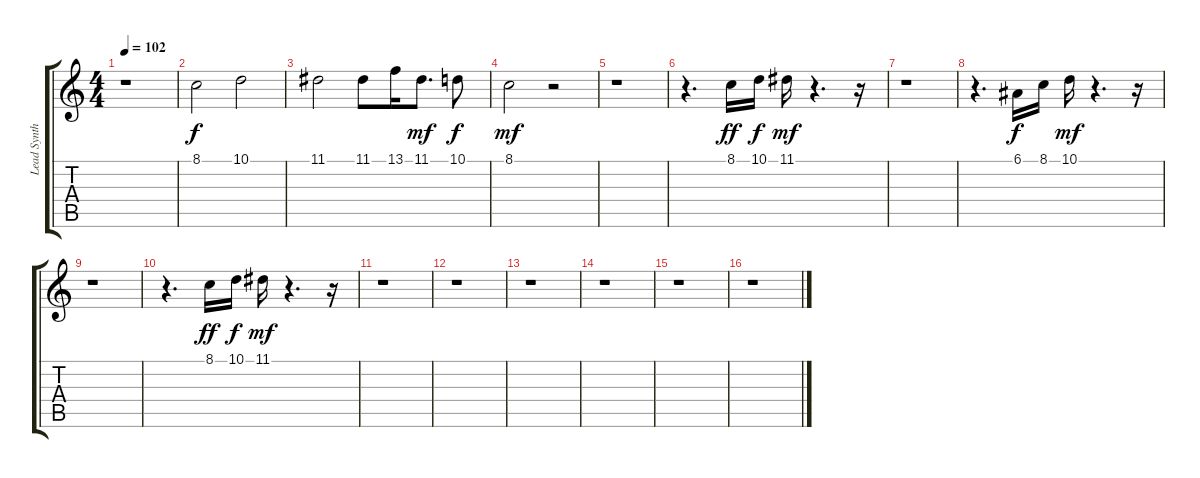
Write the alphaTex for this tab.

\track ("Lead Synth" "Lead Synth") {instrument pad3polysynth}
\staff {score tabs}
\tuning (E4 B3 G3 D3 A2 E2) {hide}
\ts (4 4)
\tempo 102
\clef g2
\ks c
r.1{dy mf} |
8.1.2{dy f} 10.1.2 |
11.1.2 11.1.8 13.1.16 11.1.8{d dy mf} 10.1.8{dy f} |
8.1.2{dy mf} r.2 |
r.1 |
r.4{d} 8.1.16{dy ff} 10.1.16{dy f} 11.1.16{dy mf} r.4{d} r.16 |
r.1 |
r.4{d} 6.1.16{dy f} 8.1.16 10.1.16{dy mf} r.4{d} r.16 |
r.1 |
r.4{d} 8.1.16{dy ff} 10.1.16{dy f} 11.1.16{dy mf} r.4{d} r.16 |
r.1 |
r.1 |
r.1 |
r.1 |
r.1 |
r.1
